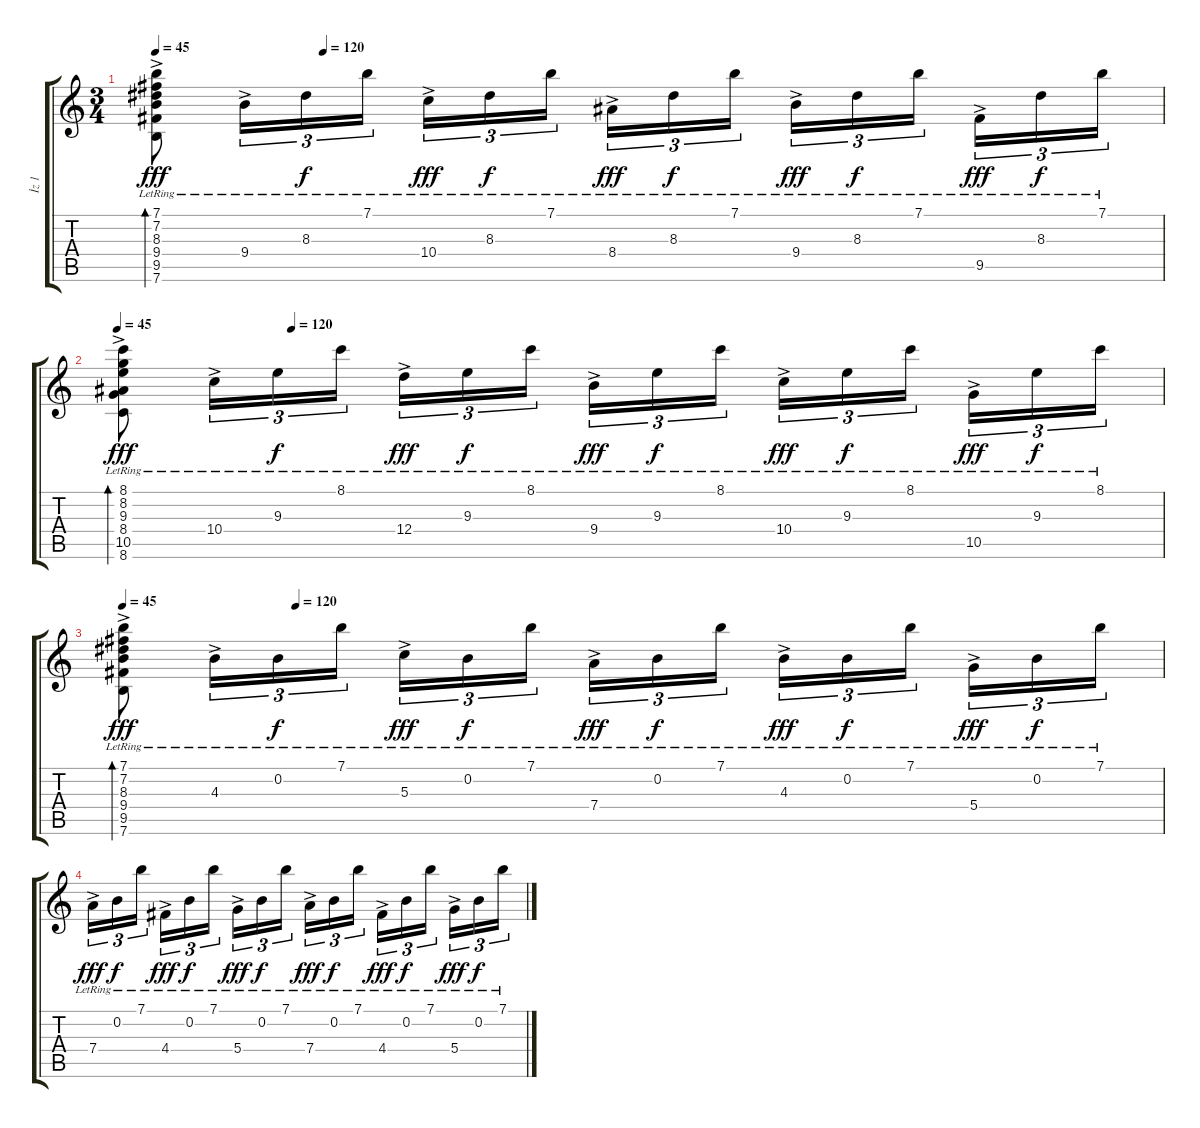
\track ("İz 1" "İz 1") {instrument acousticguitarnylon}
\staff {score tabs}
\tuning (E4 B3 G3 D3 A2 E2) {hide}
\ts (3 4)
\tempo 45
\tempo (120 0.16666666666666666)
\clef g2
\ks c
(7.1{ac lr} 7.2{ac lr} 8.3{ac lr} 9.4{ac} 9.5{ac} 7.6{ac lr}).8{bd 120 dy fff} 9.4{ac lr}.16{tu (3 2)} 8.3{lr}.16{tu (3 2) dy f} 7.1{lr}.16{tu (3 2)} 10.4{ac lr}.16{tu (3 2) dy fff} 8.3{lr}.16{tu (3 2) dy f} 7.1{lr}.16{tu (3 2)} 8.4{ac lr}.16{tu (3 2) dy fff} 8.3{lr}.16{tu (3 2) dy f} 7.1{lr}.16{tu (3 2)} 9.4{ac lr}.16{tu (3 2) dy fff} 8.3{lr}.16{tu (3 2) dy f} 7.1{lr}.16{tu (3 2)} 9.5{ac lr}.16{tu (3 2) dy fff} 8.3{lr}.16{tu (3 2) dy f} 7.1{lr}.16{tu (3 2)} |
\tempo 45
\tempo (120 0.16666666666666666)
(8.1{ac lr} 8.2{ac lr} 9.3{ac lr} 8.4{ac} 10.5{ac} 8.6{ac lr}).8{bd 120 dy fff} 10.4{ac lr}.16{tu (3 2)} 9.3{lr}.16{tu (3 2) dy f} 8.1{lr}.16{tu (3 2)} 12.4{ac lr}.16{tu (3 2) dy fff} 9.3{lr}.16{tu (3 2) dy f} 8.1{lr}.16{tu (3 2)} 9.4{ac lr}.16{tu (3 2) dy fff} 9.3{lr}.16{tu (3 2) dy f} 8.1{lr}.16{tu (3 2)} 10.4{ac lr}.16{tu (3 2) dy fff} 9.3{lr}.16{tu (3 2) dy f} 8.1{lr}.16{tu (3 2)} 10.5{ac lr}.16{tu (3 2) dy fff} 9.3{lr}.16{tu (3 2) dy f} 8.1{lr}.16{tu (3 2)} |
\tempo 45
\tempo (120 0.16666666666666666)
(7.1{ac} 7.2{ac} 8.3{ac} 9.4{ac} 9.5{ac} 7.6{ac lr}).8{bd 120 dy fff} 4.3{ac lr}.16{tu (3 2)} 0.2{lr}.16{tu (3 2) dy f} 7.1{lr}.16{tu (3 2)} 5.3{ac lr}.16{tu (3 2) dy fff} 0.2{lr}.16{tu (3 2) dy f} 7.1{lr}.16{tu (3 2)} 7.4{ac lr}.16{tu (3 2) dy fff} 0.2{lr}.16{tu (3 2) dy f} 7.1{lr}.16{tu (3 2)} 4.3{ac lr}.16{tu (3 2) dy fff} 0.2{lr}.16{tu (3 2) dy f} 7.1{lr}.16{tu (3 2)} 5.4{ac lr}.16{tu (3 2) dy fff} 0.2{lr}.16{tu (3 2) dy f} 7.1{lr}.16{tu (3 2)} |
7.4{ac lr}.16{tu (3 2) dy fff} 0.2{lr}.16{tu (3 2) dy f} 7.1{lr}.16{tu (3 2)} 4.4{ac lr}.16{tu (3 2) dy fff} 0.2{lr}.16{tu (3 2) dy f} 7.1{lr}.16{tu (3 2)} 5.4{ac lr}.16{tu (3 2) dy fff} 0.2{lr}.16{tu (3 2) dy f} 7.1{lr}.16{tu (3 2)} 7.4{ac lr}.16{tu (3 2) dy fff} 0.2{lr}.16{tu (3 2) dy f} 7.1{lr}.16{tu (3 2)} 4.4{ac lr}.16{tu (3 2) dy fff} 0.2{lr}.16{tu (3 2) dy f} 7.1{lr}.16{tu (3 2)} 5.4{ac lr}.16{tu (3 2) dy fff} 0.2{lr}.16{tu (3 2) dy f} 7.1{lr}.16{tu (3 2)}
